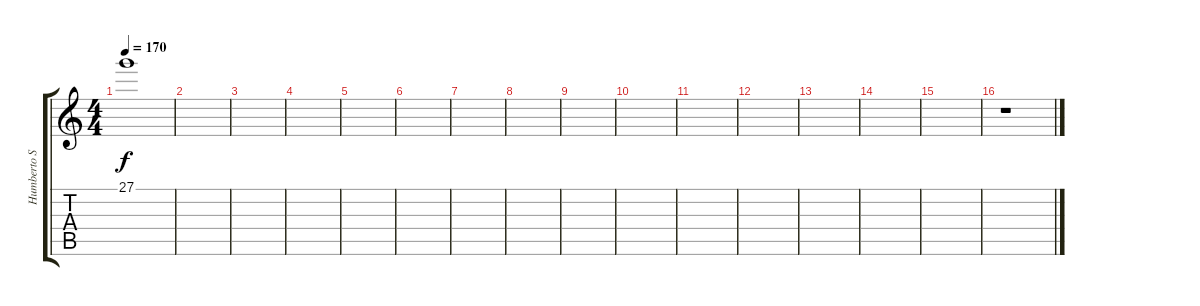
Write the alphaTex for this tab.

\track ("Humberto Sobrinho" "Humberto S") {instrument lead2sawtooth}
\staff {score tabs}
\tuning (E4 B3 G3 D3 A2 E2) {hide}
\ts (4 4)
\tempo 170
\clef g2
\ks c
27.1{t}.1{dy f} |
|
|
|
|
|
|
|
|
|
|
|
|
|
|
r.1
